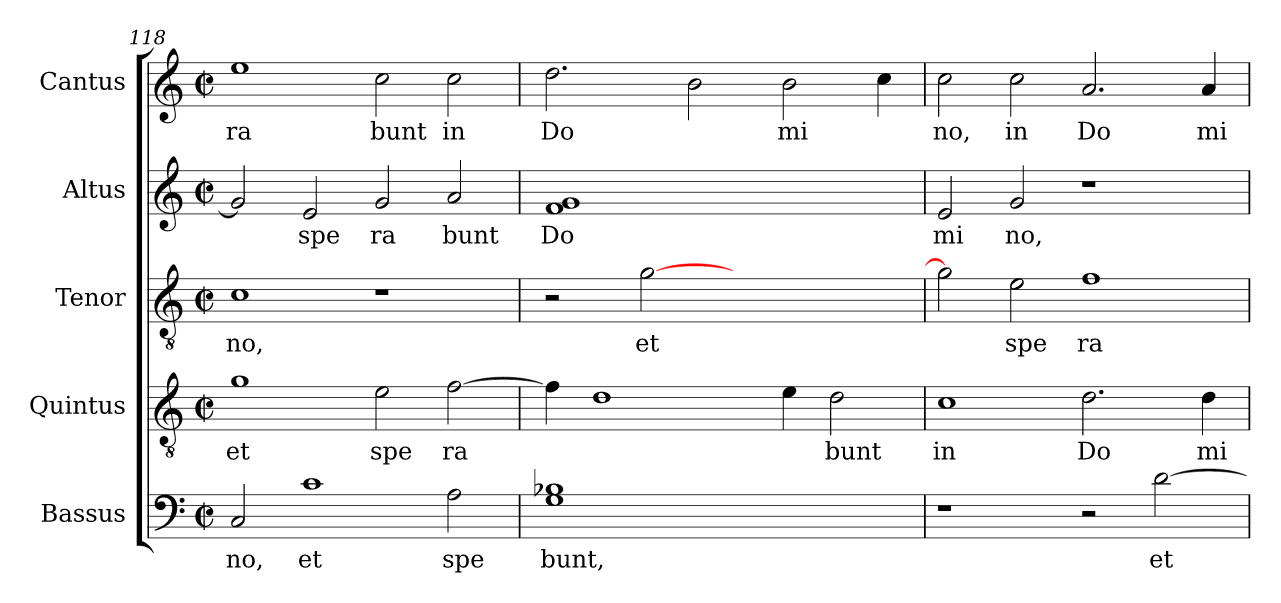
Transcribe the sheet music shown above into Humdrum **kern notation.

**kern	**text	**kern	**text	**kern	**text	**kern	**text	**kern	**text
*part5	*part5	*part4	*part4	*part3	*part3	*part2	*part2	*part1	*part1
*staff5	*staff5	*staff4	*staff4	*staff3	*staff3	*staff2	*staff2	*staff1	*staff1
*I"Bassus	*	*I"Quintus	*	*I"Tenor	*	*I"Altus	*	*I"Cantus	*
*clefF4	*	*clefGv2	*	*clefGv2	*	*clefG2	*	*clefG2	*
*M2/2	*	*M2/2	*	*M2/2	*	*M2/2	*	*M2/2	*
*met(c|)	*	*met(c|)	*	*met(c|)	*	*met(c|)	*	*met(c|)	*
=118	=118	=118	=118	=118	=118	=118	=118	=118	=118
!	!LO:LY:b:cj	!	!LO:LY:b:cj	!	!LO:LY:b:cj	!	!	!	!LO:LY:b:cj
2C/	no,	1g	et	1c	no,	2g/]	.	1ee	ra
!	!LO:LY:b:cj	!	!	!	!	!	!LO:LY:b:cj	!	!
1c	et	.	.	.	.	2e/	spe	.	.
!	!	!	!LO:LY:b:cj	!	!	!	!LO:LY:b:cj	!	!LO:LY:b:cj
.	.	2e\	spe	1r	.	2g/	ra	2cc\	bunt
!	!LO:LY:b:cj	!	!LO:LY:b:cj	!	!	!	!LO:LY:b:cj	!	!LO:LY:b:cj
2A\	spe	[>2f\	ra	.	.	2a/	bunt	2cc\	in
=119	=119	=119	=119	=119	=119	=119	=119	=119	=119
!	!LO:LY:b:cj	!	!	!	!	!	!LO:LY:b:cj	!	!LO:LY:b
1B-X 1G	bunt,	4f\]	.	2r	.	1f 1g	Do	2.dd\	Do
.	.	1d	.	.	.	.	.	.	.
!	!	!	!	!	!LO:LY:b:cj	!	!	!	!
.	.	.	.	[>2g\	et	.	.	.	.
.	.	.	.	.	.	.	.	2b\	.
1ryy	.	.	.	1ryy	.	1ryy	.	.	.
!	!	!	!	!	!	!	!	!	!LO:LY:b:cj
.	.	4e\	.	.	.	.	.	2b\	mi
!	!	!	!LO:LY:b:cj	!	!	!	!	!	!
.	.	2d\	bunt	.	.	.	.	.	.
.	.	.	.	.	.	.	.	4cc\	.
=120	=120	=120	=120	=120	=120	=120	=120	=120	=120
!	!	!	!LO:LY:b:cj	!	!	!	!LO:LY:b:cj	!	!LO:LY:b:cj
1r	.	1c	in	2g\]	.	2e/	mi	2cc\	no,
!	!	!	!	!	!LO:LY:b:cj	!	!LO:LY:b:cj	!	!LO:LY:b:cj
.	.	.	.	2e\	spe	2g/	no,	2cc\	in
!	!	!	!LO:LY:b:cj	!	!LO:LY:b:cj	!	!	!	!LO:LY:b:cj
2r	.	2.d\	Do	1f	ra	1r	.	2.a/	Do
!	!LO:LY:b:cj	!	!	!	!	!	!	!	!
[>2d\	et	.	.	.	.	.	.	.	.
!	!	!	!LO:LY:b:cj	!	!	!	!	!	!LO:LY:b:cj
.	.	4d\	mi	.	.	.	.	4a/	mi
=	=	=	=	=	=	=	=	=	=
*-	*-	*-	*-	*-	*-	*-	*-	*-	*-
